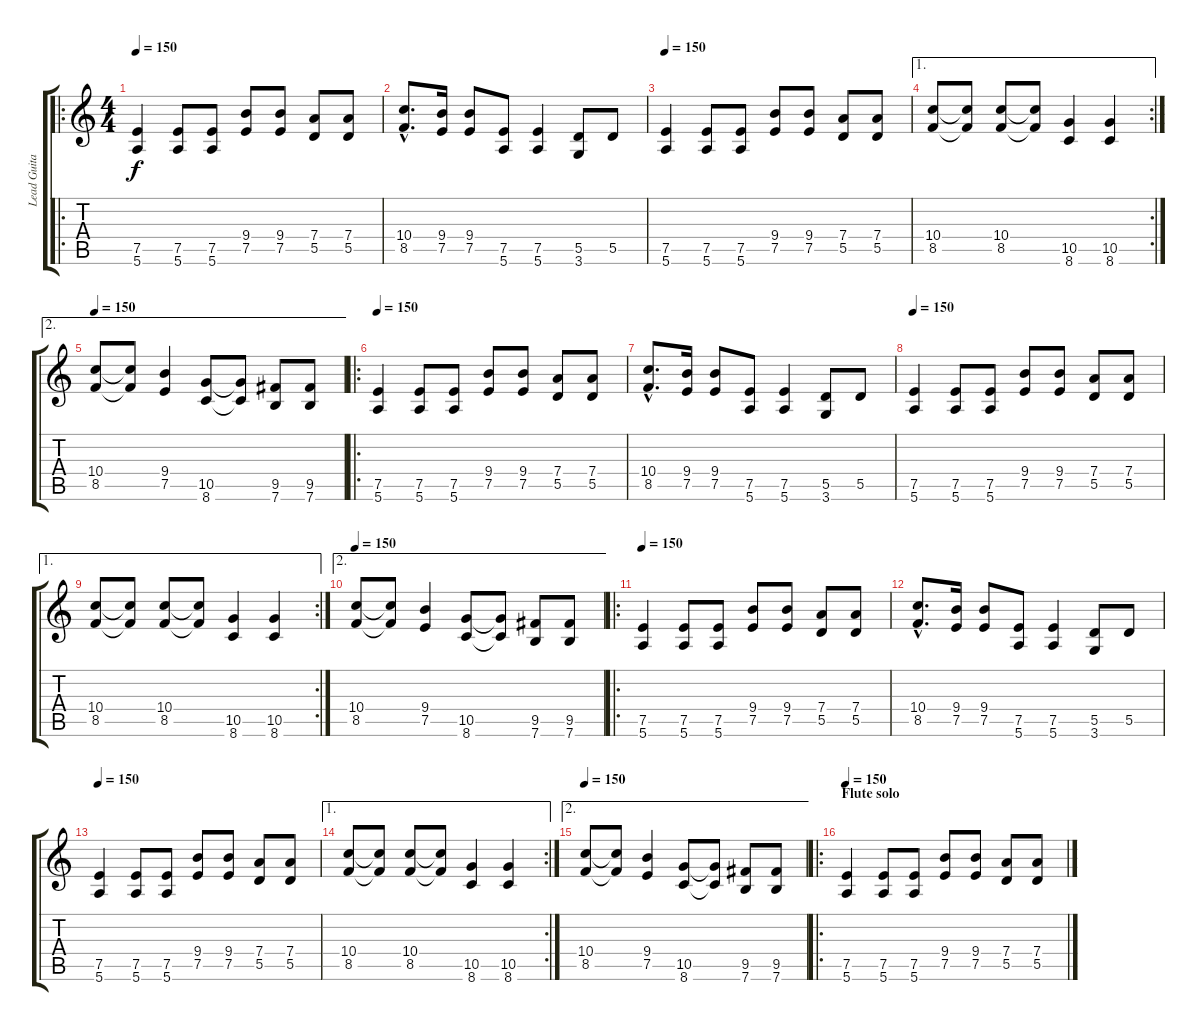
\track ("Lead Guitar" "Lead Guita") {instrument distortionguitar}
\staff {score tabs}
\tuning (E4 B3 G3 D3 A2 E2) {hide}
\ro
\ts (4 4)
\tempo 150
\clef g2
\ks c
(7.5 5.6).4{dy f volume 16} (7.5 5.6).8 (7.5 5.6).8 (9.4 7.5).8 (9.4 7.5).8 (7.4 5.5).8 (7.4 5.5).8 |
(10.4{hac} 8.5{hac}).8{d} (9.4 7.5).16 (9.4 7.5).8 (7.5 5.6).8 (7.5 5.6).4 (5.5 3.6).8 5.5.8 |
\tempo 150
(7.5 5.6).4 (7.5 5.6).8 (7.5 5.6).8 (9.4 7.5).8 (9.4 7.5).8 (7.4 5.5).8 (7.4 5.5).8 |
\ae 1
\rc 2
(10.4 8.5).8 (10.4{t} 8.5{t}).8 (10.4 8.5).8 (10.4{t} 8.5{t}).8 (10.5 8.6).4 (10.5 8.6).4 |
\ae 2
\tempo 150
(10.4 8.5).8 (10.4{t} 8.5{t}).8 (9.4 7.5).4 (10.5 8.6).8 (10.5{t} 8.6{t}).8 (9.5 7.6).8 (9.5 7.6).8 |
\ro
\tempo 150
(7.5 5.6).4{volume 16} (7.5 5.6).8 (7.5 5.6).8 (9.4 7.5).8 (9.4 7.5).8 (7.4 5.5).8 (7.4 5.5).8 |
(10.4{hac} 8.5{hac}).8{d} (9.4 7.5).16 (9.4 7.5).8 (7.5 5.6).8 (7.5 5.6).4 (5.5 3.6).8 5.5.8 |
\tempo 150
(7.5 5.6).4 (7.5 5.6).8 (7.5 5.6).8 (9.4 7.5).8 (9.4 7.5).8 (7.4 5.5).8 (7.4 5.5).8 |
\ae 1
\rc 2
(10.4 8.5).8 (10.4{t} 8.5{t}).8 (10.4 8.5).8 (10.4{t} 8.5{t}).8 (10.5 8.6).4 (10.5 8.6).4 |
\ae 2
\tempo 150
(10.4 8.5).8 (10.4{t} 8.5{t}).8 (9.4 7.5).4 (10.5 8.6).8 (10.5{t} 8.6{t}).8 (9.5 7.6).8 (9.5 7.6).8 |
\ro
\tempo 150
(7.5 5.6).4{volume 16} (7.5 5.6).8 (7.5 5.6).8 (9.4 7.5).8 (9.4 7.5).8 (7.4 5.5).8 (7.4 5.5).8 |
(10.4{hac} 8.5{hac}).8{d} (9.4 7.5).16 (9.4 7.5).8 (7.5 5.6).8 (7.5 5.6).4 (5.5 3.6).8 5.5.8 |
\tempo 150
(7.5 5.6).4 (7.5 5.6).8 (7.5 5.6).8 (9.4 7.5).8 (9.4 7.5).8 (7.4 5.5).8 (7.4 5.5).8 |
\ae 1
\rc 2
(10.4 8.5).8 (10.4{t} 8.5{t}).8 (10.4 8.5).8 (10.4{t} 8.5{t}).8 (10.5 8.6).4 (10.5 8.6).4 |
\ae 2
\tempo 150
(10.4 8.5).8 (10.4{t} 8.5{t}).8 (9.4 7.5).4 (10.5 8.6).8 (10.5{t} 8.6{t}).8 (9.5 7.6).8 (9.5 7.6).8 |
\ro
\section ("" "Flute solo")
\tempo 150
(7.5 5.6).4{volume 16} (7.5 5.6).8 (7.5 5.6).8 (9.4 7.5).8 (9.4 7.5).8 (7.4 5.5).8 (7.4 5.5).8
